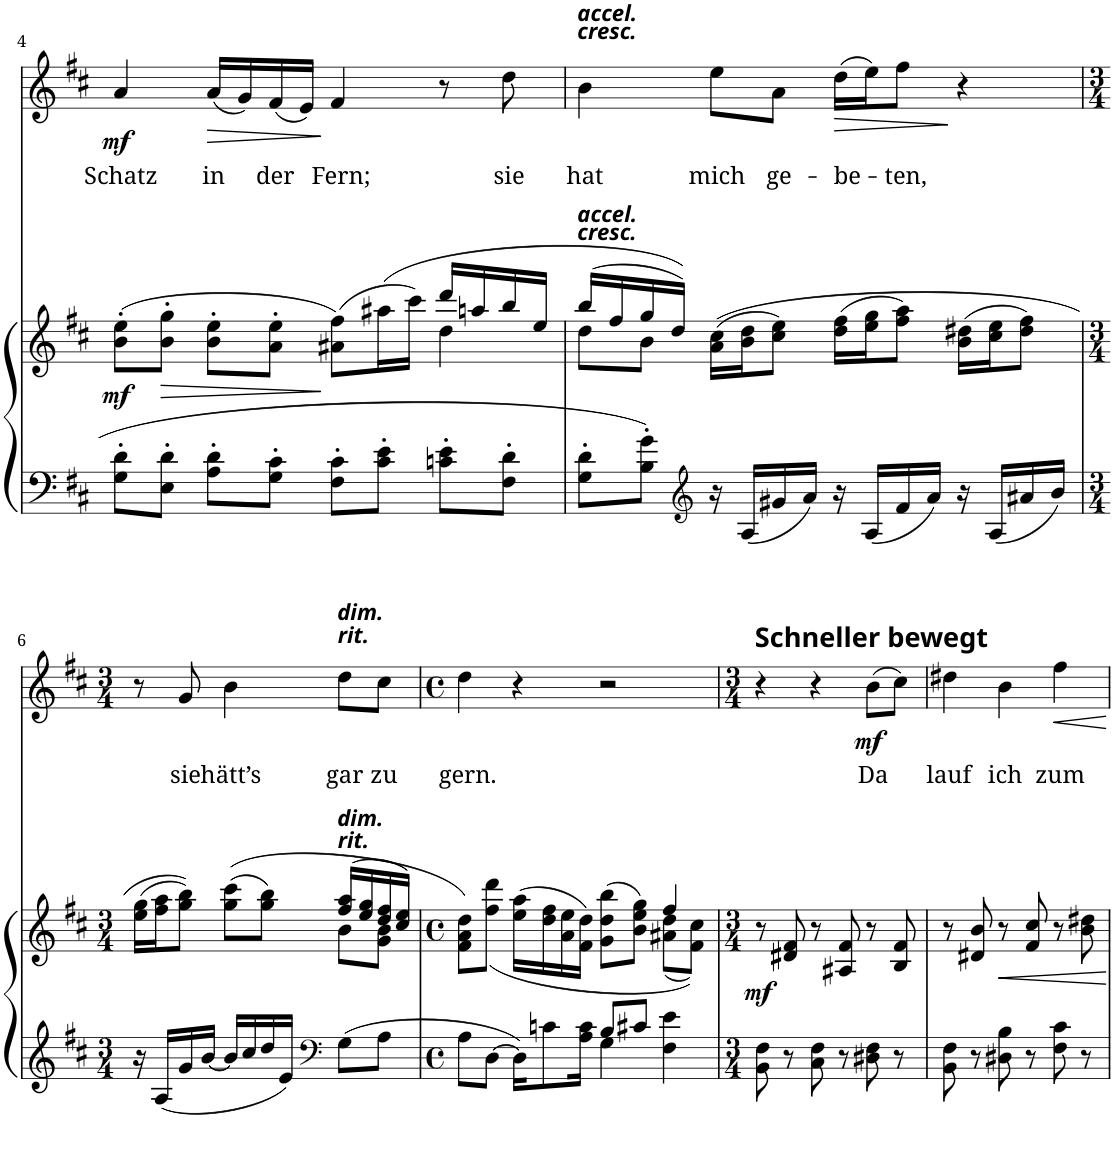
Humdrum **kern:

**kern	**kern	**dynam	**kern	**text	**dynam
*part2	*part2	*part2	*part1	*part1	*part1
*staff3	*staff2	*staff2/3	*staff1	*staff1	*staff1
!!LO:PB:g=z
*clefF4	*clefG2	*	*clefG2	*	*
*k[f#c#]	*k[f#c#]	*	*k[f#c#]	*	*
*D:	*D:	*	*D:	*	*
*M4/4	*M4/4	*	*M4/4	*	*
*met(c)	*met(c)	*	*met(c)	*	*
=4	=4	=4	=4	=4	=4
*	*^	*	*	*	*
!	!	!	!LO:DY:b	!	!LO:LY:b	!LO:DY:b
8G\' 8d\'L	(8b\' 8ee\'L	2.ryy	mf	4a/	Schatz	mf
8E\' 8d\'J	8b\' 8gg\'J	.	.	.	.	.
!	!	!	!	!	!LO:LY:b	!LO:HP:b
8A\' 8d\'L	8b\' 8ee\'L	.	.	(16a/LL	in	>
.	.	.	.	16g/)	.	.
!	!	!	!	!	!LO:LY:b	!
8G\' 8c#\'J	8a\' 8ee\'J	.	.	(16f#/	der	.
.	.	.	.	16e/JJ)	.	.
!	!	!	!	!	!LO:LY:b	!
8F#\' 8c#\'L	(8a#X\ 8ff#\L)	.	.	4f#/	Fern;	]
8c#\' 8e\'J	(16aa#X\L	.	.	.	.	.
.	16ccc#\JJ)	.	.	.	.	.
8cn\' 8e\'L	16ddd/LL	4dd\	.	8r	.	.
.	16aan/	.	.	.	.	.
!	!	!	!	!	!LO:LY:b	!
8F#\' 8d\'J	16bb/	.	.	8dd\	sie	.
.	16ee/JJ	.	.	.	.	.
=5	=5	=5	=5	=5	=5	=5
!	!	!	!	!LO:TX:a:Bi:t=cresc.	!	!
!	!	!	!	!LO:TX:a:Bi:t=accel.	!	!
!	!LO:TX:a:Bi:t=cresc.	!	!	!	!	!
!	!LO:TX:a:Bi:t=accel.	!	!	!	!	!
!	!	!	!	!	!LO:LY:b	!
8G\' 8d\'L	(16bb/LL	8dd\L	.	4b\	hat	.
.	16ff#/	.	.	.	.	.
8B\' 8g\'J	16gg/	8b\J	.	.	.	.
.	16dd/JJ))	.	.	.	.	.
*clefG2	*	*	*	*	*	*
!	!	!	!	!	!LO:LY:b	!
16r	((16a\ 16cc#\LL	2.ryy	.	8ee\L	mich	.
16A/LL	16b\ 16dd\J	.	.	.	.	.
!	!	!	!	!	!LO:LY:b	!
16g#X/	8cc#\ 8ee\J)	.	.	8a\J	ge-	.
16a/JJ	.	.	.	.	.	.
!	!	!	!	!	!LO:LY:b	!LO:HP:b
16r	(16dd\ 16ff#\LL	.	.	(16dd\LL	-be-	>
16A/LL	16ee\ 16gg\J	.	.	16ee\J)	.	.
!	!	!	!	!	!LO:LY:b	!
16f#/	8ff#\ 8aa\J)	.	.	8ff#\J	-ten,	.
16a/JJ	.	.	.	.	.	.
16r	(16b\ 16dd#X\LL	.	.	4r	.	]
16A/LL	16cc#\ 16ee\J	.	.	.	.	.
16a#X/	8dd#\ 8ff#\J)	.	.	.	.	.
16b/JJ	.	.	.	.	.	.
!!LO:LB:g=z
=6	=6	=6	=6	=6	=6	=6
*M3/4	*M3/4	*	*	*M3/4	*	*
16r	(16ee\ 16gg\LL	2ryy	.	8r	.	.
16A/LL	16ff#\ 16aa\J	.	.	.	.	.
!	!	!	!	!	!LO:LY:b	!
16g/	8gg\ 8bb\J))	.	.	8g/	sie	.
[16b/JJ	.	.	.	.	.	.
!	!	!	!	!	!LO:LY:b	!
16b/LL]	((8gg\ 8ccc#\L	.	.	4b\	hätt’s	.
16cc#/	.	.	.	.	.	.
16dd/	8gg\ 8bb\J)	.	.	.	.	.
16e/JJ	.	.	.	.	.	.
*clefF4	*	*	*	*	*	*
!	!	!	!	!LO:TX:a:Bi:t=rit.	!	!
!	!	!	!	!LO:TX:a:Bi:t=dim.	!	!
!	!LO:TX:a:Bi:t=rit.	!	!	!	!	!
!	!LO:TX:a:Bi:t=dim.	!	!	!	!	!
!	!	!	!	!	!LO:LY:b	!
8G\L	(16ff#/ 16aa/LL	8b\L	.	8dd\L	gar	.
.	16ee/ 16gg/	.	.	.	.	.
!	!	!	!	!	!LO:LY:b	!
8A\J	16dd/ 16ff#/	8g\ 8b\J	.	8cc#\J	zu	.
.	16cc#/ 16ee/JJ)	.	.	.	.	.
=7	=7	=7	=7	=7	=7	=7
*M4/4	*M4/4	*	*	*M4/4	*	*
*met(c)	*met(c)	*	*	*met(c)	*	*
*^	*	*	*	*	*	*
!	!	!	!	!	!	!LO:LY:b	!
8A\L	2ryy	8f#\ 8a\ 8dd\L)	2.ryy	.	4dd\	gern.	.
[8D\J	.	(8ff#\ 8ddd\J	.	.	.	.	.
16D\KL]	.	(16ee\ 16aa\LL	.	.	4r	.	.
8cn\	.	16dd\ 16ff#\	.	.	.	.	.
.	.	16a\ 16ee\	.	.	.	.	.
16A\ 16c\Jk	.	16f#\ 16dd\JJ)	.	.	.	.	.
8B/L	4G\	(8g\ 8dd\ 8bb\L	.	.	2r	.	.
8c#X/J	.	8b\ 8ee\ 8gg\J)	.	.	.	.	.
4F#\ 4e\	4ryy	4ff#/	(8a#X\ 8dd\L	.	.	.	.
.	.	.	8f#\ 8cc#\J))	.	.	.	.
*v	*v	*	*	*	*	*	*
*	*v	*v	*	*	*	*
=8	=8	=8	=8	=8	=8
*M3/4	*M3/4	*	*M3/4	*	*
*	*^	*	*	*	*
!	!	!	!	!LO:TX:a:B:t=Schneller bewegt	!	!
!	!	!	!LO:DY:b	!	!	!
*	*v	*v	*	*	*	*
8BB\ 8F#\	8r	mf	4r	.	.
8r	8d#X/ 8f#/	.	.	.	.
8C#\ 8F#\	8r	.	4r	.	.
8r	8A#X/ 8f#/	.	.	.	.
!	!	!	!	!LO:LY:b	!LO:DY:b
8D#X\ 8F#\	8r	.	(8b\L	Da	mf
8r	8B/ 8f#/	.	8cc#\J)	.	.
=9	=9	=9	=9	=9	=9
!	!	!	!	!LO:LY:b	!
8BB\ 8F#\	8r	.	4dd#X\	lauf	.
8r	8d#X/ 8b/	.	.	.	.
!	!	!	!	!LO:LY:b	!
8D#X\ 8B\	8r	.	4b\	ich	.
8r	8f#/ 8cc#/	.	.	.	.
!	!	!	!	!LO:LY:b	!
8F#\ 8c#\	8r	.	4ff#\	zum	.
8r	8b\ 8dd#X\	.	.	.	.
=	=	=	=	=	=
*-	*-	*-	*-	*-	*-
